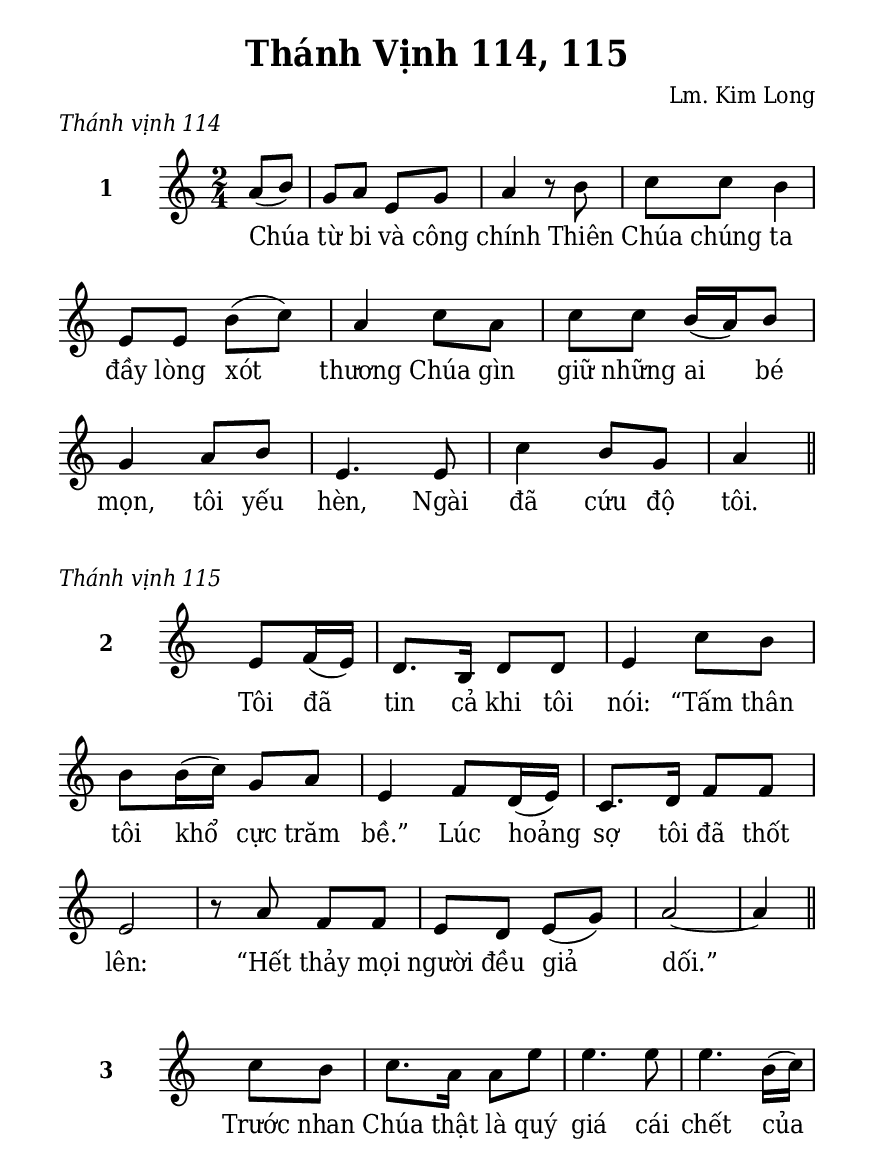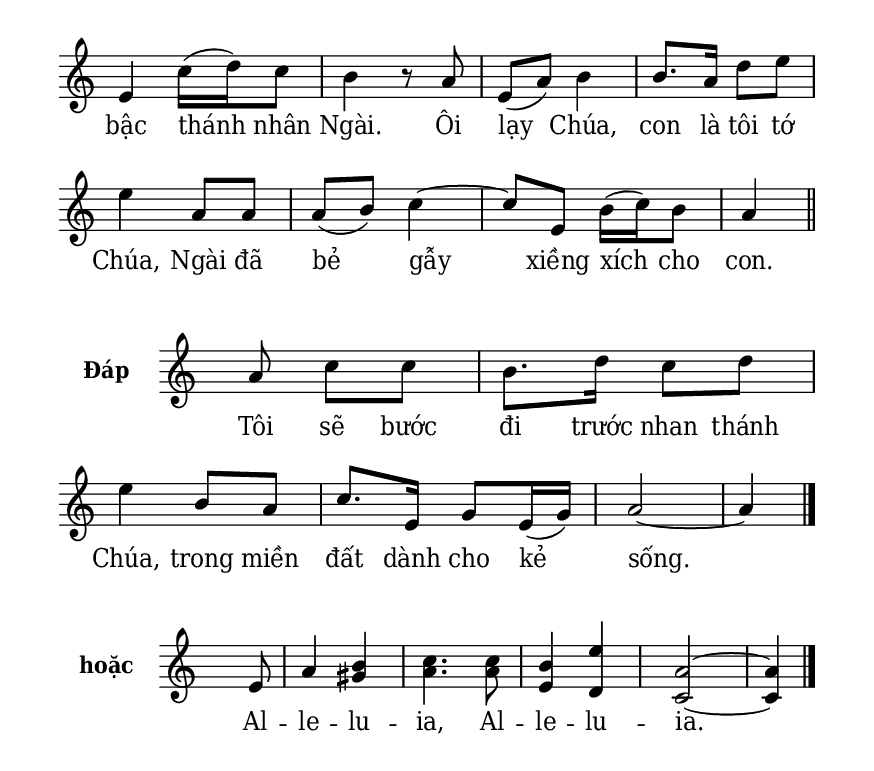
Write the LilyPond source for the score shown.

% Cài đặt chung
\version "2.22.1"
\include "english.ly"

\header {
  title = "Thánh Vịnh 114, 115"
  composer = "Lm. Kim Long"
  %arranger = " "
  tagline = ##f
}

% Nhạc
nhacMauHaiMot = \relative c'' {
  \key c \major
  \time 2/4
  \partial 4 a8 (b) |
  g a e g |
  a4 r8 b |
  c c b4 |
  e,8 e b' (c) |
  a4 c8 a |
  c c b16 (a) b8 |
  g4 a8 b |
  e,4. e8 |
  c'4 b8 g |
  a4 \bar "||"
}

nhacMauHaiHai = \relative c' {
  \key c \major
  \time 2/4
  \partial 4 e8 f16 (e) |
  d8. b16 d8 d |
  e4 c'8 b |
  b b16 (c) g8 a |
  e4 f8 d16 (e) |
  c8. d16 f8 f |
  e2 |
  r8 a f f |
  e d e (g) |
  a2 ~ |
  a4 \bar "||"
}

nhacMauHaiBa = \relative c'' {
  \key c \major
  \time 2/4
  \partial 4 c8 b |
  c8. a16 a8 e' |
  e4. e8 |
  e4. b16 (c) |
  e,4 c'16 (d) c8 |
  b4 r8 a |
  e (a) b4 |
  b8. a16 d8 e |
  e4 a,8 a |
  a (b) c4 ~ |
  c8 e, b'16 (c) b8 |
  a4 \bar "||"
}

nhacMauHaiBon = \relative c'' {
  \key c \major
  \time 2/4
  \partial 4. a8 c c |
  b8. d16 c8 d |
  e4 b8 a |
  c8. e,16 g8 e16 (g) |
  a2 ~ |
  a4 \bar "|."
}

nhacMauHaiNam = \relative c' {
  \key c \major
  \time 2/4
  \partial 8 e8 |
  a4
  <<
    {
      b |
      c4. c8 |
      b4 e |
      a,2 ~ |
      a4 \bar "|."
    }
    {
      gs4 |
      a4. a8 |
      e4 d |
      c2 ~ |
      c4
    }
  >>
}

% Lời
loiMauHaiMot = \lyricmode {
  Chúa từ bi và công chính
  Thiên Chúa chúng ta đầy lòng xót thương
  Chúa gìn giữ những ai bé mọn,
  tôi yếu hèn, Ngài đã cứu độ tôi.
}

loiMauHaiHai = \lyricmode {
  Tôi đã tin cả khi tôi nói:
  “Tấm thân tôi khổ cực trăm bề.”
  Lúc hoảng sợ tôi đã thốt lên:
  “Hết thảy mọi người đều giả dối.”
}

loiMauHaiBa = \lyricmode {
  Trước nhan Chúa thật là quý giá
  cái chết của bậc thánh nhân Ngài.
  Ôi lạy Chúa, con là tôi tớ Chúa,
  Ngài đã bẻ gẫy xiềng xích cho con.
}

loiMauHaiBon = \lyricmode {
  Tôi sẽ bước đi trước nhan thánh Chúa,
  trong miền đất dành cho kẻ sống.
}

loiMauHaiNam = \lyricmode {
  Al -- le -- lu -- ia,
  Al -- le -- lu -- ia.
}

% Dàn trang
\paper {
  #(set-paper-size "a5")
  top-margin = 10\mm
  bottom-margin = 10\mm
  left-margin = 10\mm
  right-margin = 10\mm
  indent = #0
  #(define fonts
	 (make-pango-font-tree "Deja Vu Serif Condensed"
	 		       "Deja Vu Serif Condensed"
			       "Deja Vu Serif Condensed"
			       (/ 20 20)))
  print-page-number = ##f
}

\markup {
  %\vspace #2
  \italic "Thánh vịnh 114"
}

\score {
  <<
    \new Staff \with {
      instrumentName = \markup { \bold "1" }}<<
        \clef treble
        \new Voice = beSop {
          \nhacMauHaiMot
        }
      \new Lyrics \lyricsto beSop \loiMauHaiMot
    >>
  >>
  \layout {
    indent = 17
    \override Lyrics.LyricSpace.minimum-distance = #0.7
    \override Score.BarNumber.break-visibility = ##(#f #f #f)
    \override Score.SpacingSpanner.uniform-stretching = ##t
    ragged-last = ##f
  }
}

\markup {
  \vspace #2
  \italic "Thánh vịnh 115"
}

\score {
  <<
    \new Staff \with {
      instrumentName = \markup { \bold "2" }}<<
        \clef treble
        \new Voice = beSop {
          \nhacMauHaiHai
        }
      \new Lyrics \lyricsto beSop \loiMauHaiHai
    >>
  >>
  \layout {
    indent = 17
    \override Staff.TimeSignature.transparent = ##t
    \override Lyrics.LyricSpace.minimum-distance = #0.7
    \override Score.BarNumber.break-visibility = ##(#f #f #f)
    \override Score.SpacingSpanner.uniform-stretching = ##t
    ragged-last = ##f
  }
}

\score {
  <<
    \new Staff \with {
      instrumentName = \markup { \bold "3" }}<<
        \clef treble
        \new Voice = beSop {
          \nhacMauHaiBa
        }
      \new Lyrics \lyricsto beSop \loiMauHaiBa
    >>
  >>
  \layout {
    indent = 17
    \override Staff.TimeSignature.transparent = ##t
    \override Lyrics.LyricSpace.minimum-distance = #0.7
    \override Score.BarNumber.break-visibility = ##(#f #f #f)
    \override Score.SpacingSpanner.uniform-stretching = ##t
    ragged-last = ##f
  }
}

\score {
  <<
    \new Staff \with {
      instrumentName = \markup { \bold "Đáp" }}<<
        \clef treble
        \new Voice = beSop {
          \nhacMauHaiBon
        }
      \new Lyrics \lyricsto beSop \loiMauHaiBon
    >>
  >>
  \layout {
    indent = 17
    \override Staff.TimeSignature.transparent = ##t
    \override Lyrics.LyricSpace.minimum-distance = #0.7
    \override Score.BarNumber.break-visibility = ##(#f #f #f)
    \override Score.SpacingSpanner.uniform-stretching = ##t
    ragged-last = ##f
  }
}

\score {
  <<
    \new Staff \with {
      instrumentName = \markup { \bold "hoặc" }}<<
        \clef treble
        \new Voice = beSop {
          \nhacMauHaiNam
        }
      \new Lyrics \lyricsto beSop \loiMauHaiNam
    >>
  >>
  \layout {
    indent = 17
    \override Staff.TimeSignature.transparent = ##t
    \override Lyrics.LyricSpace.minimum-distance = #0.7
    \override Score.BarNumber.break-visibility = ##(#f #f #f)
    \override Score.SpacingSpanner.uniform-stretching = ##t
    ragged-last = ##f
  }
}
